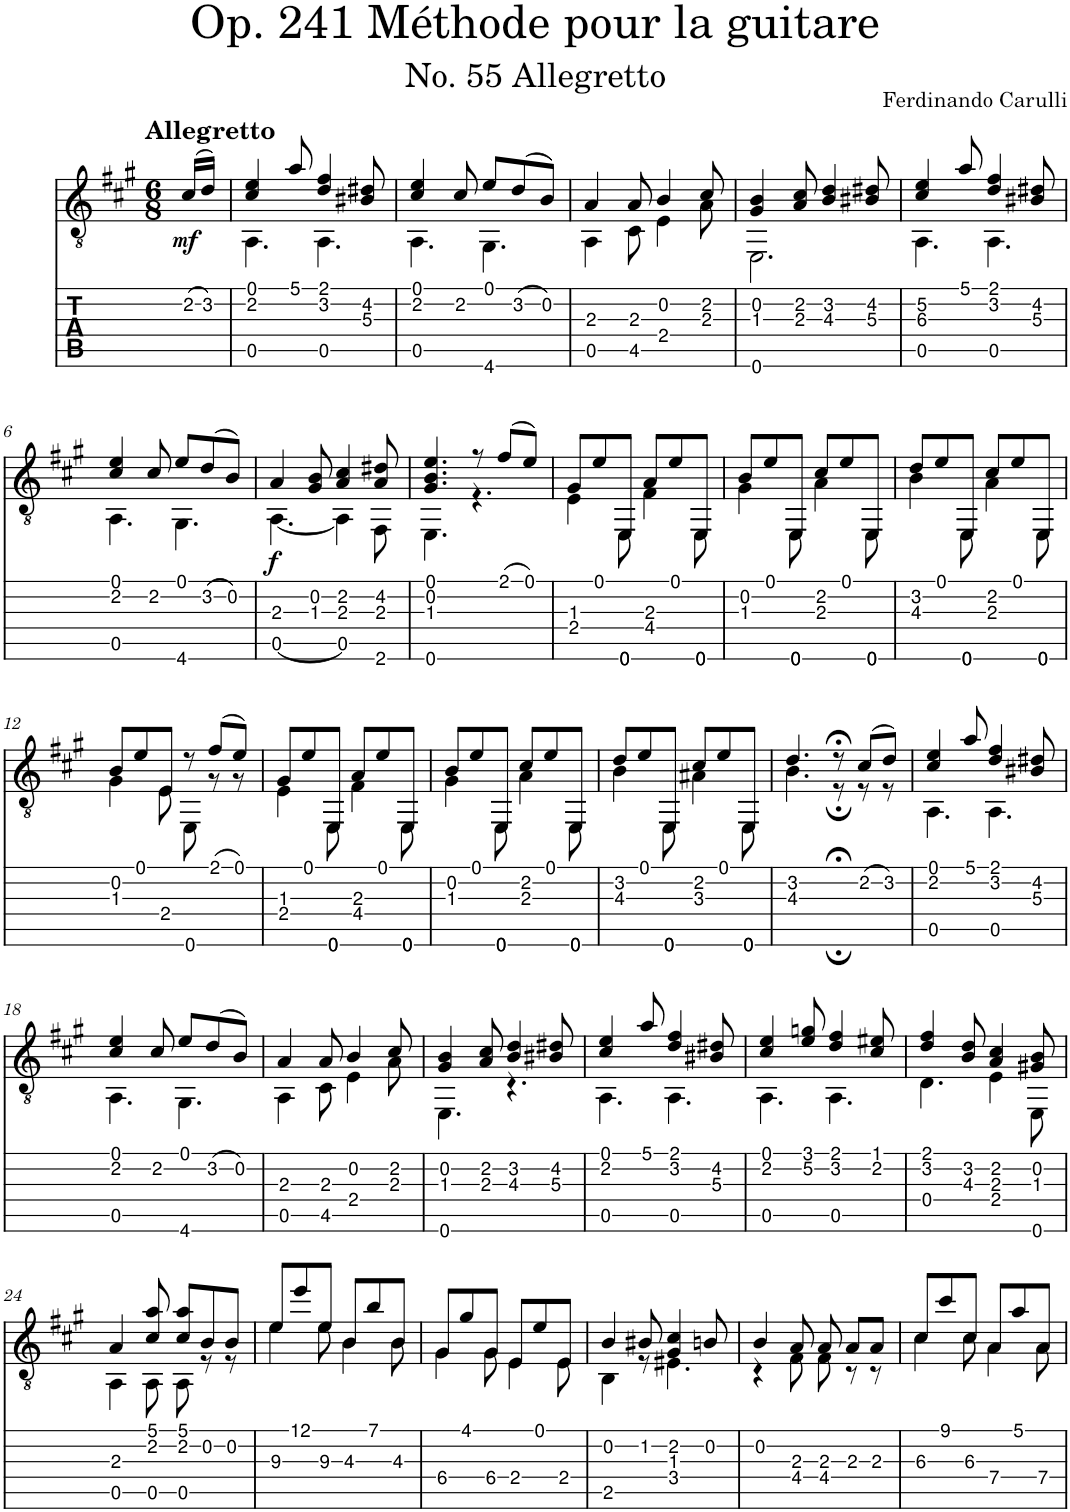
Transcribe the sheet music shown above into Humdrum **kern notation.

**kern	**kern	**dynam
*part1	*part1	*part1
*staff2	*staff1	*staff1/2
*I"Classical Guitar	*	*
*I'Guit.	*	*
*stria6	*	*
*	*clefGv2	*
*k[f#c#g#]	*k[f#c#g#]	*
*A:	*A:	*
*M6/8	*M6/8	*
=	=	=
!	!LO:TX:a:B:t=Allegretto	!
!	!	!LO:DY:b
16c#LL	(>16c#/LL	mf
16dJJ	16d/JJ)	.
=1	=1	=1
*^	*^	*
4c# 4e	4.AA	4c#/ 4e/	4.AA\	.
8a	.	8a/	.	.
4d 4f#	4.AA	4d/ 4f#/	4.AA\	.
8B#X 8d#X	.	8B#X/ 8d#X/	.	.
=2	=2	=2	=2	=2
4c# 4e	4.AA	4c#/ 4e/	4.AA\	.
8c#	.	8c#/	.	.
8eL	4.GG#	8e/L	4.GG#\	.
8d	.	(>8d/	.	.
8BJ	.	8B/J)	.	.
=3	=3	=3	=3	=3
4A	4AA	4A/	4AA\	.
8A	8C#	8A/	8C#\	.
4B	4E	4B/	4E\	.
8c#	8A	8c#/	8A\	.
=4	=4	=4	=4	=4
4G# 4B	2.EE	4G#/ 4B/	2.EE\	.
8A 8c#	.	8A/ 8c#/	.	.
4B 4d	.	4B/ 4d/	.	.
8B#X 8d#X	.	8B#X/ 8d#X/	.	.
=5	=5	=5	=5	=5
4c# 4e	4.AA	4c#/ 4e/	4.AA\	.
8a	.	8a/	.	.
4d 4f#	4.AA	4d/ 4f#/	4.AA\	.
8B#X 8d#X	.	8B#X/ 8d#X/	.	.
!!LO:LB:g=z	!!
=6	=6	=6	=6	=6
4c# 4e	4.AA	4c#/ 4e/	4.AA\	.
8c#	.	8c#/	.	.
8eL	4.GG#	8e/L	4.GG#\	.
8d	.	(>8d/	.	.
8BJ	.	8B/J)	.	.
=7	=7	=7	=7	=7
!	!	!	!	!LO:DY:b
4A	[<4.AA	4A/	[<4.AA\	f
8G# 8B	.	8G#/ 8B/	.	.
4A 4c#	4AA]	4A/ 4c#/	4AA\]	.
8A 8d#X	8FF#	8A/ 8d#X/	8FF#\	.
=8	=8	=8	=8	=8
4.G# 4.B 4.e	4.EE	4.G#/ 4.B/ 4.e/	4.EE\	.
8r	4.r	8r	4.r	.
8f#L	.	(>8f#/L	.	.
8eJ	.	8e/J)	.	.
=9	=9	=9	=9	=9
8G#L	4E	8G#/L	4E\	.
8e	.	8e/	.	.
8EEJ	8EE	8EE/J	8EE\	.
8AL	4F#	8A/L	4F#\	.
8e	.	8e/	.	.
8EEJ	8EE	8EE/J	8EE\	.
=10	=10	=10	=10	=10
8BL	4G#	8B/L	4G#\	.
8e	.	8e/	.	.
8EEJ	8EE	8EE/J	8EE\	.
8c#L	4A	8c#/L	4A\	.
8e	.	8e/	.	.
8EEJ	8EE	8EE/J	8EE\	.
=11	=11	=11	=11	=11
8dL	4B	8d/L	4B\	.
8e	.	8e/	.	.
8EEJ	8EE	8EE/J	8EE\	.
8c#L	4A	8c#/L	4A\	.
8e	.	8e/	.	.
8EEJ	8EE	8EE/J	8EE\	.
!!LO:LB:g=z	!!
=12	=12	=12	=12	=12
8BL	4G#	8B/L	4G#\	.
8e	.	8e/	.	.
8EJ	8E	8E/J	8E\	.
8r	8EE	8r	8EE\	.
8f#L	8r	(>8f#/L	8r	.
8eJ	8r	8e/J)	8r	.
=13	=13	=13	=13	=13
8G#L	4E	8G#/L	4E\	.
8e	.	8e/	.	.
8EEJ	8EE	8EE/J	8EE\	.
8AL	4F#	8A/L	4F#\	.
8e	.	8e/	.	.
8EEJ	8EE	8EE/J	8EE\	.
=14	=14	=14	=14	=14
8BL	4G#	8B/L	4G#\	.
8e	.	8e/	.	.
8EEJ	8EE	8EE/J	8EE\	.
8c#L	4A	8c#/L	4A\	.
8e	.	8e/	.	.
8EEJ	8EE	8EE/J	8EE\	.
=15	=15	=15	=15	=15
8dL	4B	8d/L	4B\	.
8e	.	8e/	.	.
8EEJ	8EE	8EE/J	8EE\	.
8c#L	4A#X	8c#/L	4A#X\	.
8e	.	8e/	.	.
8EEJ	8EE	8EE/J	8EE\	.
=16	=16	=16	=16	=16
4.d	4.B	4.d/	4.B\	.
8r;<	8r;	8r;<	8r;	.
8c#L	8r	(>8c#/L	8r	.
8dJ	8r	8d/J)	8r	.
=17	=17	=17	=17	=17
4c# 4e	4.AA	4c#/ 4e/	4.AA\	.
8a	.	8a/	.	.
4d 4f#	4.AA	4d/ 4f#/	4.AA\	.
8B#X 8d#X	.	8B#X/ 8d#X/	.	.
!!LO:LB:g=z	!!
=18	=18	=18	=18	=18
4c# 4e	4.AA	4c#/ 4e/	4.AA\	.
8c#	.	8c#/	.	.
8eL	4.GG#	8e/L	4.GG#\	.
8d	.	(>8d/	.	.
8BJ	.	8B/J)	.	.
=19	=19	=19	=19	=19
4A	4AA	4A/	4AA\	.
8A	8C#	8A/	8C#\	.
4B	4E	4B/	4E\	.
8c#	8A	8c#/	8A\	.
=20	=20	=20	=20	=20
4G# 4B	4.EE	4G#/ 4B/	4.EE\	.
8A 8c#	.	8A/ 8c#/	.	.
4B 4d	4.r	4B/ 4d/	4.r	.
8B#X 8d#X	.	8B#X/ 8d#X/	.	.
=21	=21	=21	=21	=21
4c# 4e	4.AA	4c#/ 4e/	4.AA\	.
8a	.	8a/	.	.
4d 4f#	4.AA	4d/ 4f#/	4.AA\	.
8B#X 8d#X	.	8B#X/ 8d#X/	.	.
=22	=22	=22	=22	=22
4c# 4e	4.AA	4c#/ 4e/	4.AA\	.
8e 8gn	.	8e/ 8gn/	.	.
4d 4f#	4.AA	4d/ 4f#/	4.AA\	.
8c# 8e#X	.	8c#/ 8e#X/	.	.
=23	=23	=23	=23	=23
4d 4f#	4.D	4d/ 4f#/	4.D\	.
8B 8d	.	8B/ 8d/	.	.
4A 4c#	4E	4A/ 4c#/	4E\	.
8G#X 8B	8EE	8G#X/ 8B/	8EE\	.
!!LO:LB:g=z	!!
=24	=24	=24	=24	=24
4A	4AA	4A/	4AA\	.
8c# 8a	8AA	8c#/ 8a/	8AA\	.
8c#\ 8a\L	8AA	8c#/ 8a/L	8AA\	.
8B	8r	8B/	8r	.
8BJ	8r	8B/J	8r	.
=25	=25	=25	=25	=25
8eL	4e	8e/L	4e\	.
8ee	.	8ee/	.	.
8eJ	8e	8e/J	8e\	.
8BL	4B	8B/L	4B\	.
8b	.	8b/	.	.
8BJ	8B	8B/J	8B\	.
=26	=26	=26	=26	=26
8G#L	4G#	8G#/L	4G#\	.
8g#	.	8g#/	.	.
8G#J	8G#	8G#/J	8G#\	.
8EL	4E	8E/L	4E\	.
8e	.	8e/	.	.
8EJ	8E	8E/J	8E\	.
=27	=27	=27	=27	=27
4B	4BB	4B/	4BB\	.
8B#X	8r	8B#X/	8r	.
4G# 4c#	4.E#	4G#/ 4c#/	4.E#X\	.
8Bn	.	8Bn/	.	.
=28	=28	=28	=28	=28
4B	4r	4B/	4r	.
8A	8F#	8A/	8F#\	.
8AL	8F#	8A/	8F#\	.
8A	8r	8A/L	8r	.
8AJ	8r	8A/J	8r	.
=29	=29	=29	=29	=29
8c#L	4c#	8c#/L	4c#\	.
8cc#	.	8cc#/	.	.
8c#J	8c#	8c#/J	8c#\	.
8AL	4A	8A/L	4A\	.
8a	.	8a/	.	.
8AJ	8A	8A/J	8A\	.
*v	*v	*	*	*
*	*v	*v	*
=	=	=
*-	*-	*-
